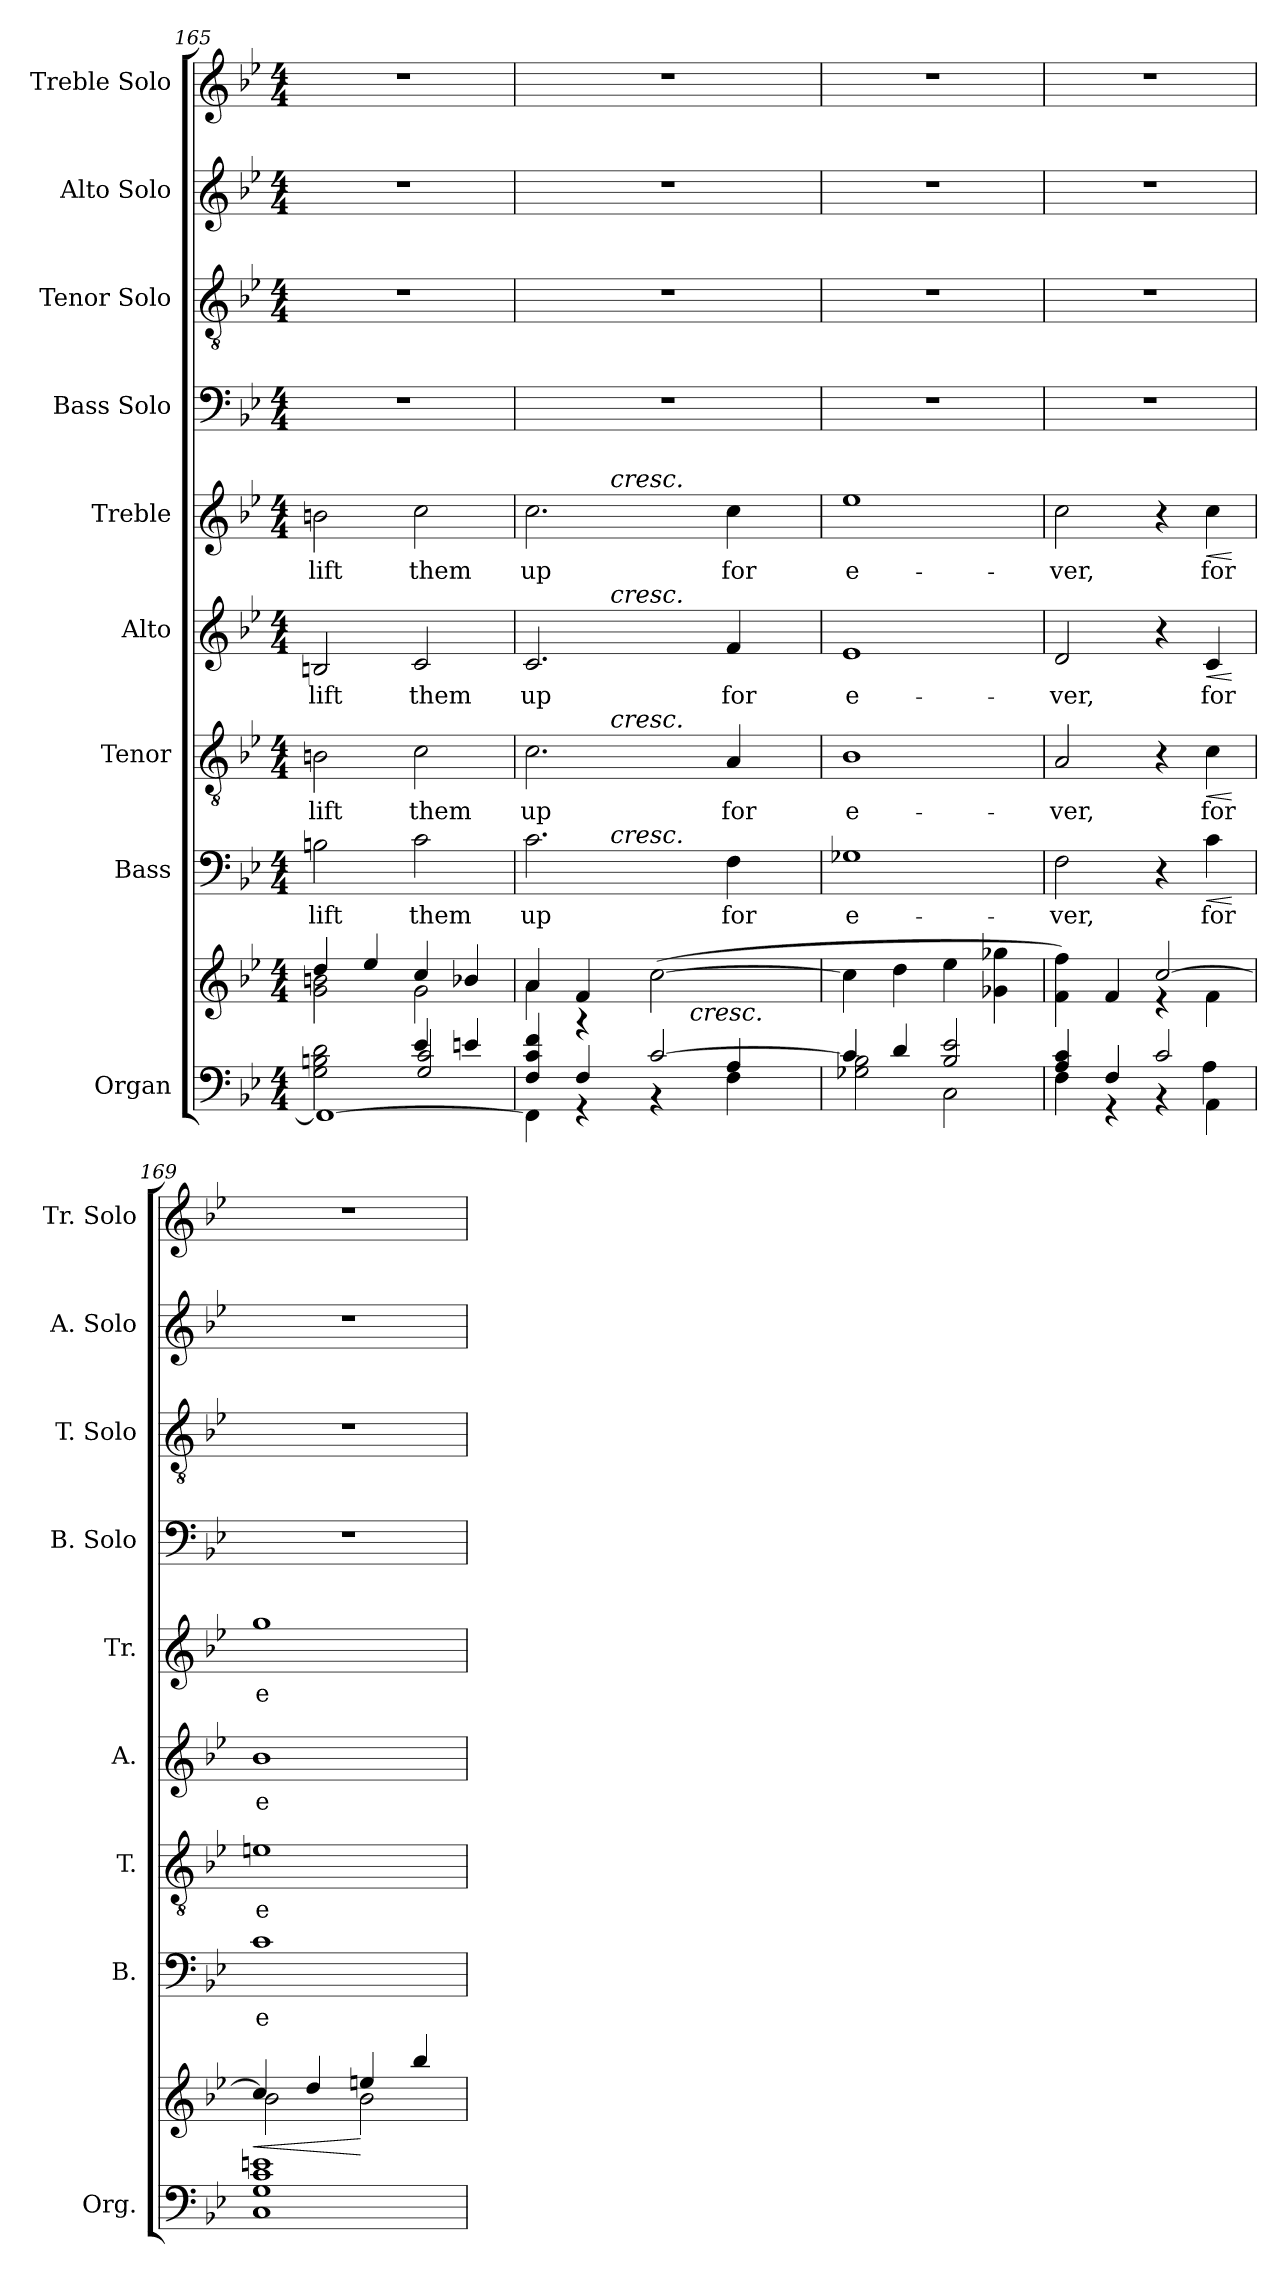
**kern	**kern	**dynam	**kern	**text	**dynam	**kern	**text	**dynam	**kern	**text	**dynam	**kern	**text	**dynam	**kern	**kern	**kern	**kern
*part9	*part9	*part9	*part8	*part8	*part8	*part7	*part7	*part7	*part6	*part6	*part6	*part5	*part5	*part5	*part4	*part3	*part2	*part1
*staff10	*staff9	*staff9/10	*staff8	*staff8	*staff8	*staff7	*staff7	*staff7	*staff6	*staff6	*staff6	*staff5	*staff5	*staff5	*staff4	*staff3	*staff2	*staff1
*I"Organ	*	*	*I"Bass	*	*	*I"Tenor	*	*	*I"Alto	*	*	*I"Treble	*	*	*I"Bass Solo	*I"Tenor Solo	*I"Alto Solo	*I"Treble Solo
*I'Org.	*	*	*I'B.	*	*	*I'T.	*	*	*I'A.	*	*	*I'Tr.	*	*	*I'B. Solo	*I'T. Solo	*I'A. Solo	*I'Tr. Solo
*clefF4	*clefG2	*	*clefF4	*	*	*clefGv2	*	*	*clefG2	*	*	*clefG2	*	*	*clefF4	*clefGv2	*clefG2	*clefG2
*	*	*	*	*	*	*ITrd7c12	*	*	*	*	*	*	*	*	*	*ITrd7c12	*	*
*k[b-e-]	*k[b-e-]	*	*k[b-e-]	*	*	*k[b-e-]	*	*	*k[b-e-]	*	*	*k[b-e-]	*	*	*k[b-e-]	*k[b-e-]	*k[b-e-]	*k[b-e-]
*B-:	*B-:	*	*B-:	*	*	*B-:	*	*	*B-:	*	*	*B-:	*	*	*B-:	*B-:	*B-:	*B-:
*M4/4	*M4/4	*	*M4/4	*	*	*M4/4	*	*	*M4/4	*	*	*M4/4	*	*	*M4/4	*M4/4	*M4/4	*M4/4
=165	=165	=165	=165	=165	=165	=165	=165	=165	=165	=165	=165	=165	=165	=165	=165	=165	=165	=165
*^	*^	*	*	*	*	*	*	*	*	*	*	*	*	*	*	*	*	*
*	*^	*	*	*	*	*	*	*	*	*	*	*	*	*	*	*	*	*	*	*
!	!	!	!	!	!	!	!LO:LY:b:color=#000000	!	!	!	!	!	!	!	!	!	!	!	!	!	!
!	!	!	!	!	!	!	!	!	!	!LO:LY:b:color=#000000	!	!	!	!	!	!	!	!	!	!	!
!	!	!	!	!	!	!	!	!	!	!	!	!	!LO:LY:b:color=#000000	!	!	!	!	!	!	!	!
!	!	!	!	!	!	!	!	!	!	!	!	!	!	!	!	!LO:LY:b:color=#000000	!	!	!	!	!
2Gi\ 2Bni 2di	2ryy	1FFi_	4ddi/	2gi\ 2bni	.	2Bni\	lift	.	2BBni\	lift	.	2Bni/	lift	.	2bni\	lift	.	1r	1r	1r	1r
.	.	.	4ee-i/	.	.	.	.	.	.	.	.	.	.	.	.	.	.	.	.	.	.
!	!	!	!	!	!	!	!LO:LY:b:color=#000000	!	!	!	!	!	!	!	!	!	!	!	!	!	!
!	!	!	!	!	!	!	!	!	!	!LO:LY:b:color=#000000	!	!	!	!	!	!	!	!	!	!	!
!	!	!	!	!	!	!	!	!	!	!	!	!	!LO:LY:b:color=#000000	!	!	!	!	!	!	!	!
!	!	!	!	!	!	!	!	!	!	!	!	!	!	!	!	!LO:LY:b:color=#000000	!	!	!	!	!
4e-i/	2Gi/ 2ci	.	4cci/	2gi\	.	2ci\	them	.	2Ci\	them	.	2ci/	them	.	2cci\	them	.	.	.	.	.
4eni/	.	.	4b-Xi/	.	.	.	.	.	.	.	.	.	.	.	.	.	.	.	.	.	.
!!LO:LB:g=z
=166	=166	=166	=166	=166	=166	=166	=166	=166	=166	=166	=166	=166	=166	=166	=166	=166	=166	=166	=166	=166	=166
*	*	*^	*	*	*	*	*	*	*	*	*	*	*	*	*	*	*	*	*	*	*
!	!	!	!	!	!	!	!	!LO:LY:b:color=#000000	!	!	!	!	!	!	!	!	!	!	!	!	!	!
!	!	!	!	!	!	!	!	!	!	!	!LO:LY:b:color=#000000	!	!	!	!	!	!	!	!	!	!	!
!	!	!	!	!	!	!	!	!	!	!	!	!	!	!LO:LY:b:color=#000000	!	!	!	!	!	!	!	!
!	!	!	!	!	!	!	!	!	!	!	!	!	!	!	!	!	!LO:LY:b:color=#000000	!	!	!	!	!
*	*	*	*	*	*^	*	*^	*	*	*^	*	*	*^	*	*	*^	*	*	*	*	*	*
4Fi/ 4ci 4fi	4ryy	4ryy	4FFi\]	4ai/	4ai\	2ryy	.	2.ci\	4ryy	up	.	2.Ci\	4ryy	up	.	2.ci/	4ryy	up	.	2.cci\	4ryy	up	.	1r	1r	1r	1r
4Fi/	4r	4ryy	4ryy	4fi/	4r	.	.	.	16ryy	.	.	.	16ryy	.	.	.	16ryy	.	.	.	16ryy	.	.	.	.	.	.
.	.	.	.	.	.	.	.	.	64ryy	.	.	.	64ryy	.	.	.	64ryy	.	.	.	64ryy	.	.	.	.	.	.
.	.	.	.	.	.	.	.	.	512.ryy	.	.	.	512.ryy	.	.	.	512.ryy	.	.	.	512.ryy	.	.	.	.	.	.
!	!	!	!	!	!	!	!	!	!	!	!	!	!	!	!	!	!	!	!	!	!LO:TX:a:i:t=cresc.	!	!	!	!	!	!
!	!	!	!	!	!	!	!	!	!	!	!	!	!	!	!	!	!LO:TX:a:i:t=cresc.	!	!	!	!	!	!	!	!	!	!
!	!	!	!	!	!	!	!	!	!	!	!	!	!LO:TX:a:i:t=cresc.	!	!	!	!	!	!	!	!	!	!	!	!	!	!
!	!	!	!	!	!	!	!	!	!LO:TX:a:i:t=cresc.	!	!	!	!	!	!	!	!	!	!	!	!	!	!	!	!	!	!
.	.	.	.	.	.	.	.	.	2ryy	.	.	.	2ryy	.	.	.	2ryy	.	.	.	2ryy	.	.	.	.	.	.
[2ci/	4r	4ryy	2ryy	([2cci\	2ryy	16ryy	.	.	.	.	.	.	.	.	.	.	.	.	.	.	.	.	.	.	.	.	.
.	.	.	.	.	.	32ryy	.	.	.	.	.	.	.	.	.	.	.	.	.	.	.	.	.	.	.	.	.
.	.	.	.	.	.	256ryy	.	.	.	.	.	.	.	.	.	.	.	.	.	.	.	.	.	.	.	.	.
!	!	!	!	!	!	!LO:TX:b:i:t=cresc.	!	!	!	!	!	!	!	!	!	!	!	!	!	!	!	!	!	!	!	!	!
.	.	.	.	.	.	4ryy	.	.	.	.	.	.	.	.	.	.	.	.	.	.	.	.	.	.	.	.	.
!	!	!	!	!	!	!	!	!	!	!LO:LY:b:color=#000000	!	!	!	!	!	!	!	!	!	!	!	!	!	!	!	!	!
!	!	!	!	!	!	!	!	!	!	!	!	!	!	!LO:LY:b:color=#000000	!	!	!	!	!	!	!	!	!	!	!	!	!
!	!	!	!	!	!	!	!	!	!	!	!	!	!	!	!	!	!	!LO:LY:b:color=#000000	!	!	!	!	!	!	!	!	!
!	!	!	!	!	!	!	!	!	!	!	!	!	!	!	!	!	!	!	!	!	!	!LO:LY:b:color=#000000	!	!	!	!	!
.	4Fi\	4Ai/	.	.	.	.	.	4Fi\	.	for	.	4AAi/	.	for	.	4fi/	.	for	.	4cci\	.	for	.	.	.	.	.
.	.	.	.	.	.	.	.	.	8ryy	.	.	.	8ryy	.	.	.	8ryy	.	.	.	8ryy	.	.	.	.	.	.
.	.	.	.	.	.	8ryy	.	.	.	.	.	.	.	.	.	.	.	.	.	.	.	.	.	.	.	.	.
.	.	.	.	.	.	.	.	.	32ryy	.	.	.	32ryy	.	.	.	32ryy	.	.	.	32ryy	.	.	.	.	.	.
.	.	.	.	.	.	64..ryy	.	.	.	.	.	.	.	.	.	.	.	.	.	.	.	.	.	.	.	.	.
.	.	.	.	.	.	.	.	.	128ryy	.	.	.	128ryy	.	.	.	128ryy	.	.	.	128ryy	.	.	.	.	.	.
.	.	.	.	.	.	.	.	.	256ryy	.	.	.	256ryy	.	.	.	256ryy	.	.	.	256ryy	.	.	.	.	.	.
.	.	.	.	.	.	.	.	.	1024ryy	.	.	.	1024ryy	.	.	.	1024ryy	.	.	.	1024ryy	.	.	.	.	.	.
*	*v	*v	*v	*	*	*	*	*v	*v	*	*	*v	*v	*	*	*v	*v	*	*	*v	*v	*	*	*	*	*	*
*	*	*	*v	*v	*	*	*	*	*	*	*	*	*	*	*	*	*	*	*	*	*
=167	=167	=167	=167	=167	=167	=167	=167	=167	=167	=167	=167	=167	=167	=167	=167	=167	=167	=167	=167	=167
*^	*^	*	*^	*	*^	*	*	*^	*	*	*^	*	*	*^	*	*	*	*	*	*
!	!	!	!	!	!	!	!	!	!	!LO:LY:b:color=#000000	!	!	!	!	!	!	!	!	!	!	!	!	!	!	!	!	!
*	*v	*v	*v	*	*	*	*	*v	*v	*	*	*v	*v	*	*	*v	*v	*	*	*v	*v	*	*	*	*	*	*
*	*	*	*v	*v	*	*	*	*	*	*	*	*	*	*	*	*	*	*	*	*	*
*^	*^	*	*^	*	*^	*	*	*^	*	*	*^	*	*	*^	*	*	*	*	*	*
!	!	!	!	!	!	!	!	!	!	!	!	!	!	!LO:LY:b:color=#000000	!	!	!	!	!	!	!	!	!	!	!	!	!
*	*v	*v	*v	*	*	*	*	*v	*v	*	*	*v	*v	*	*	*v	*v	*	*	*v	*v	*	*	*	*	*	*
*	*	*	*v	*v	*	*	*	*	*	*	*	*	*	*	*	*	*	*	*	*	*
*^	*^	*	*^	*	*^	*	*	*^	*	*	*^	*	*	*^	*	*	*	*	*	*
!	!	!	!	!	!	!	!	!	!	!	!	!	!	!	!	!	!	!LO:LY:b:color=#000000	!	!	!	!	!	!	!	!	!
*	*v	*v	*v	*	*	*	*	*v	*v	*	*	*v	*v	*	*	*v	*v	*	*	*v	*v	*	*	*	*	*	*
*	*	*	*v	*v	*	*	*	*	*	*	*	*	*	*	*	*	*	*	*	*	*
*^	*^	*	*^	*	*^	*	*	*^	*	*	*^	*	*	*^	*	*	*	*	*	*
!	!	!	!	!	!	!	!	!	!	!	!	!	!	!	!	!	!	!	!	!	!	!LO:LY:b:color=#000000	!	!	!	!	!
*	*v	*v	*v	*	*	*	*	*v	*v	*	*	*v	*v	*	*	*v	*v	*	*	*v	*v	*	*	*	*	*	*
*	*	*	*v	*v	*	*	*	*	*	*	*	*	*	*	*	*	*	*	*	*	*
4ci/]	2G-Xi\ 2B-i	4cci\]	1ryy	.	1G-Xi	e-	.	1BB-i	e-	.	1e-i	e-	.	1ee-i	e-	.	1r	1r	1r	1r
4di/	.	4ddi\	.	.	.	.	.	.	.	.	.	.	.	.	.	.	.	.	.	.
2B-i/ 2e-i	2Ci\	4ee-i\	.	.	.	.	.	.	.	.	.	.	.	.	.	.	.	.	.	.
.	.	4g-Xi\ 4gg-Xi	.	.	.	.	.	.	.	.	.	.	.	.	.	.	.	.	.	.
=168	=168	=168	=168	=168	=168	=168	=168	=168	=168	=168	=168	=168	=168	=168	=168	=168	=168	=168	=168	=168
*	*^	*	*	*	*	*	*	*	*	*	*	*	*	*	*	*	*	*	*	*
!	!	!	!	!	!	!	!LO:LY:b:color=#000000	!	!	!	!	!	!	!	!	!	!	!	!	!	!
!	!	!	!	!	!	!	!	!	!	!LO:LY:b:color=#000000	!	!	!	!	!	!	!	!	!	!	!
!	!	!	!	!	!	!	!	!	!	!	!	!	!LO:LY:b:color=#000000	!	!	!	!	!	!	!	!
!	!	!	!	!	!	!	!	!	!	!	!	!	!	!	!	!LO:LY:b:color=#000000	!	!	!	!	!
4Ai/ 4ci	4Fi\	2ryy	4fi\ 4ffi)	2ryy	.	2Fi\	-ver,	.	2AAi/	-ver,	.	2di/	-ver,	.	2cci\	-ver,	.	1r	1r	1r	1r
4Fi/	4r	.	4fi/	.	.	.	.	.	.	.	.	.	.	.	.	.	.	.	.	.	.
2ci/	4r	4ryy	[2cci/	4r	.	4r	.	.	4r	.	.	4r	.	.	4r	.	.	.	.	.	.
!	!	!	!	!	!	!	!LO:LY:b:color=#000000	!LO:HP:b	!	!	!	!	!	!	!	!	!	!	!	!	!
!	!	!	!	!	!	!	!	!	!	!LO:LY:b:color=#000000	!LO:HP:b	!	!	!	!	!	!	!	!	!	!
!	!	!	!	!	!	!	!	!	!	!	!	!	!LO:LY:b:color=#000000	!LO:HP:b	!	!	!	!	!	!	!
!	!	!	!	!	!	!	!	!	!	!	!	!	!	!	!	!LO:LY:b:color=#000000	!LO:HP:b	!	!	!	!
.	4AAi\	4Ai\	.	4fi\	.	4ci\	for	<	4Ci\	for	<	4ci/	for	<	4cci\	for	<	.	.	.	.
*v	*v	*v	*	*	*	*	*	*	*	*	*	*	*	*	*	*	*	*	*	*	*
*	*v	*v	*	*	*	*	*	*	*	*	*	*	*	*	*	*	*	*	*
.	.	.	.	.	[	.	.	[	.	.	[	.	.	[	.	.	.	.
=169	=169	=169	=169	=169	=169	=169	=169	=169	=169	=169	=169	=169	=169	=169	=169	=169	=169	=169
*^	*^	*	*	*	*	*	*	*	*	*	*	*	*	*	*	*	*	*
!	!	!	!	!LO:HP:b	!	!	!	!	!	!	!	!	!	!	!	!	!	!	!	!
!	!	!	!	!	!	!LO:LY:b:color=#000000	!	!	!	!	!	!	!	!	!	!	!	!	!	!
!	!	!	!	!	!	!	!	!	!LO:LY:b:color=#000000	!	!	!	!	!	!	!	!	!	!	!
!	!	!	!	!	!	!	!	!	!	!	!	!LO:LY:b:color=#000000	!	!	!	!	!	!	!	!
!	!	!	!	!	!	!	!	!	!	!	!	!	!	!	!LO:LY:b:color=#000000	!	!	!	!	!
1Gi 1ci 1eni	1Ci	4cci/]	2b-i\	<	1ci	e-	.	1Eni	e-	.	1b-i	e-	.	1ggi	e-	.	1r	1r	1r	1r
.	.	4ddi/	.	.	.	.	.	.	.	.	.	.	.	.	.	.	.	.	.	.
.	.	4eeni/	2b-i\	[	.	.	.	.	.	.	.	.	.	.	.	.	.	.	.	.
.	.	4bb-i/	.	.	.	.	.	.	.	.	.	.	.	.	.	.	.	.	.	.
*v	*v	*	*	*	*	*	*	*	*	*	*	*	*	*	*	*	*	*	*	*
*	*v	*v	*	*	*	*	*	*	*	*	*	*	*	*	*	*	*	*	*
=	=	=	=	=	=	=	=	=	=	=	=	=	=	=	=	=	=	=
*-	*-	*-	*-	*-	*-	*-	*-	*-	*-	*-	*-	*-	*-	*-	*-	*-	*-	*-
